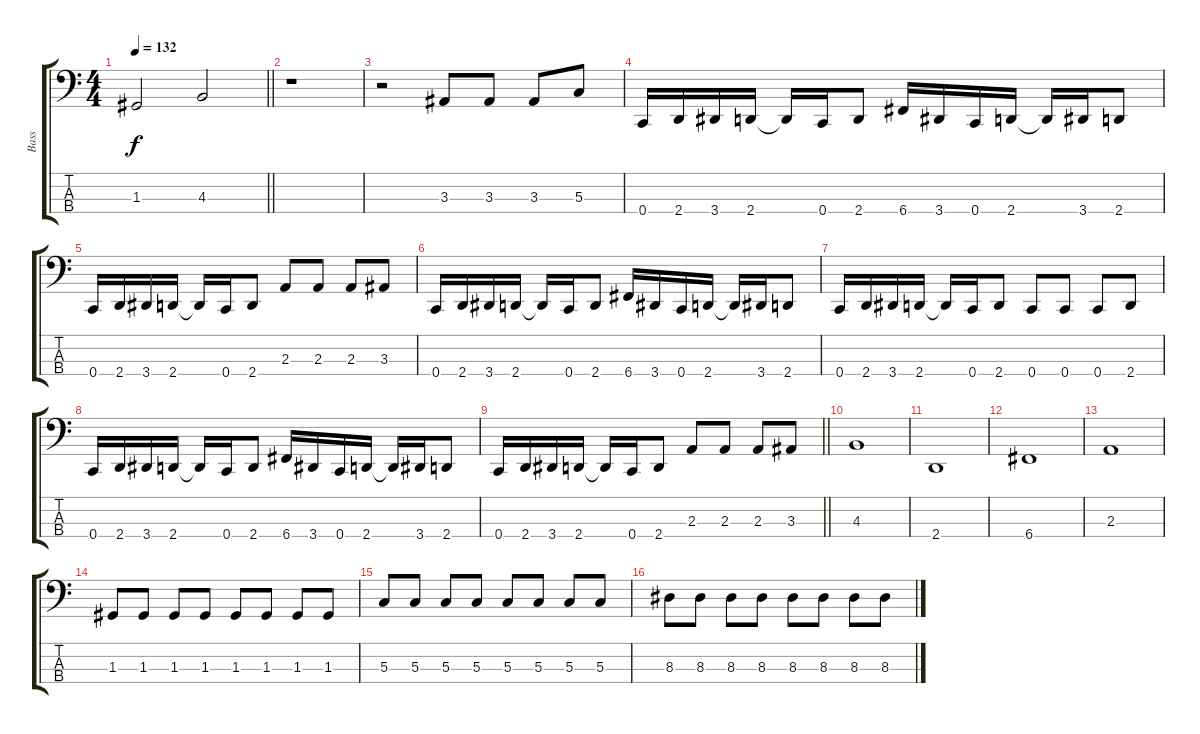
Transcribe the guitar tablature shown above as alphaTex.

\track ("Bass" "Bass") {instrument slapbass2}
\staff {score tabs}
\tuning (F2 C2 G1 C1) {hide}
\ts (4 4)
\tempo 132
\clef f4
\barLineRight lightlight
\ks c
1.3.2{dy f} 4.3.2 |
r.1 |
r.2 3.3.8 3.3.8 3.3.8 5.3.8 |
0.4.16 2.4.16 3.4.16 2.4.16 2.4{t}.16 0.4.16 2.4.8 6.4.16 3.4.16 0.4.16 2.4.16 2.4{t}.16 3.4.16 2.4.8 |
0.4.16 2.4.16 3.4.16 2.4.16 2.4{t}.16 0.4.16 2.4.8 2.3.8 2.3.8 2.3.8 3.3.8 |
0.4.16 2.4.16 3.4.16 2.4.16 2.4{t}.16 0.4.16 2.4.8 6.4.16 3.4.16 0.4.16 2.4.16 2.4{t}.16 3.4.16 2.4.8 |
0.4.16 2.4.16 3.4.16 2.4.16 2.4{t}.16 0.4.16 2.4.8 0.4.8 0.4.8 0.4.8 2.4.8 |
0.4.16 2.4.16 3.4.16 2.4.16 2.4{t}.16 0.4.16 2.4.8 6.4.16 3.4.16 0.4.16 2.4.16 2.4{t}.16 3.4.16 2.4.8 |
\barLineRight lightlight
0.4.16 2.4.16 3.4.16 2.4.16 2.4{t}.16 0.4.16 2.4.8 2.3.8 2.3.8 2.3.8 3.3.8 |
4.3.1 |
2.4.1 |
6.4.1 |
2.3.1 |
1.3.8 1.3.8 1.3.8 1.3.8 1.3.8 1.3.8 1.3.8 1.3.8 |
5.3.8 5.3.8 5.3.8 5.3.8 5.3.8 5.3.8 5.3.8 5.3.8 |
8.3.8 8.3.8 8.3.8 8.3.8 8.3.8 8.3.8 8.3.8 8.3.8
